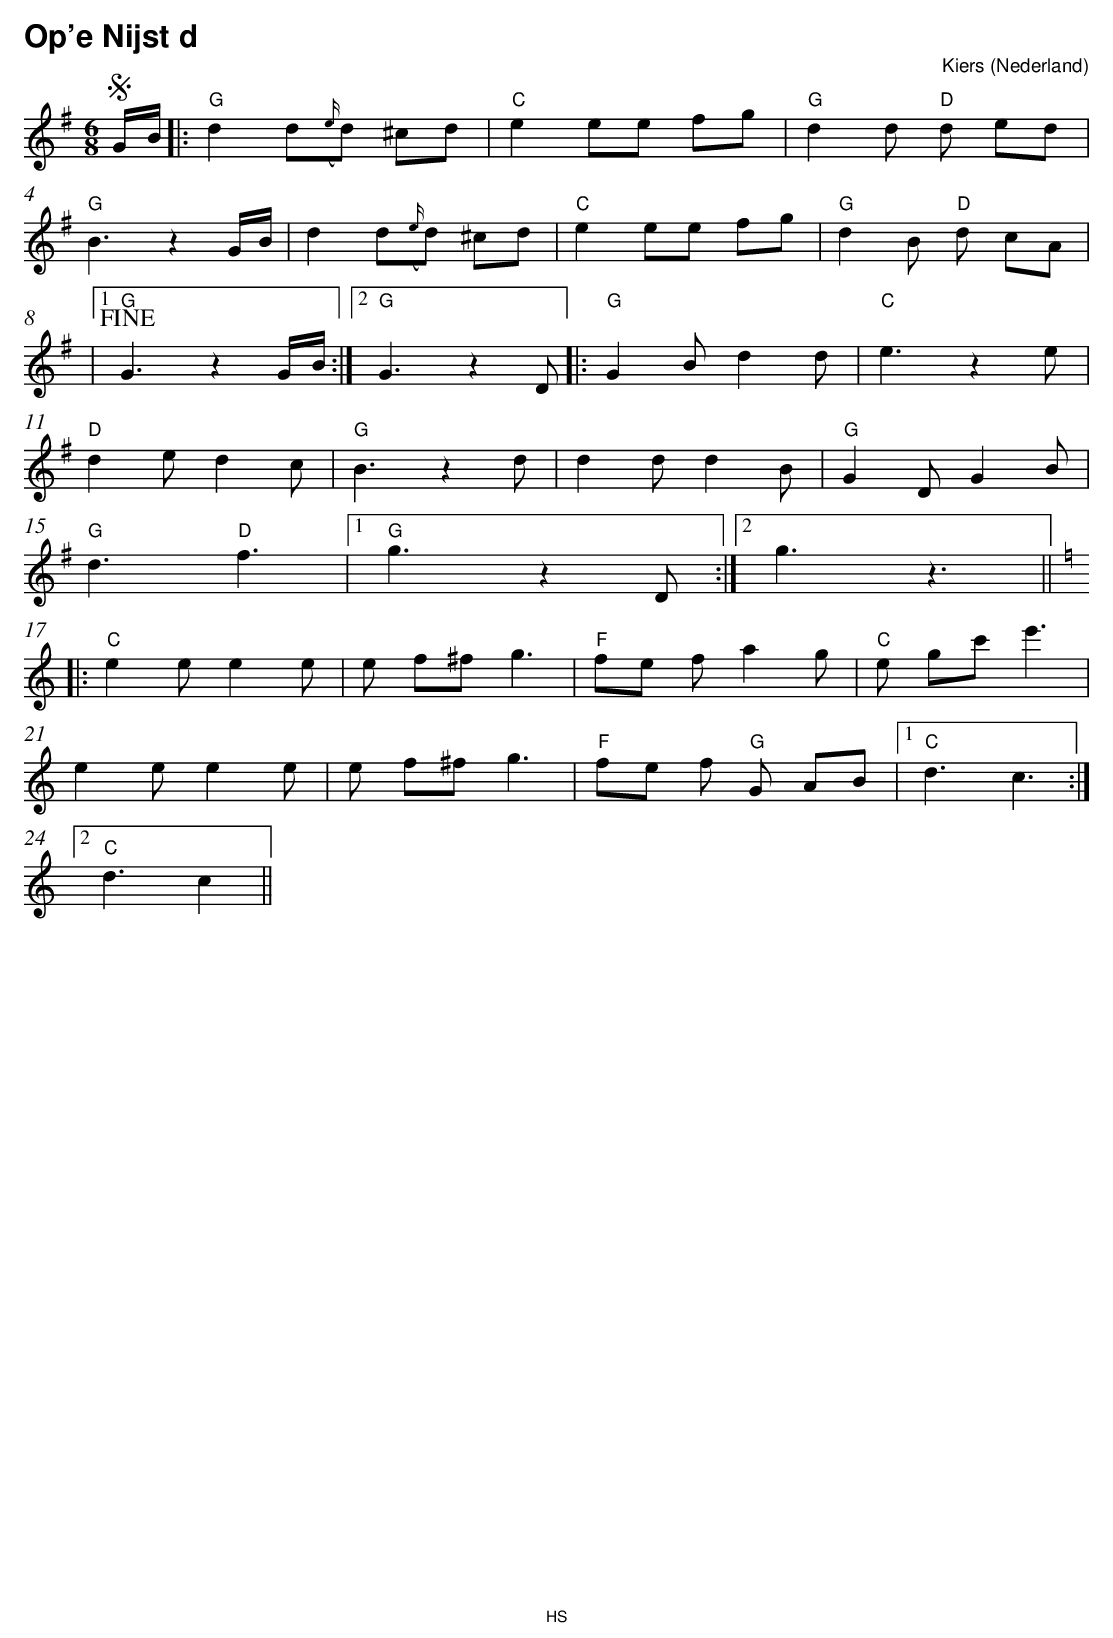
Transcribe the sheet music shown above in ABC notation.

X:1
T:Op'e Nijstd
C:Kiers
O:Nederland
M:6/8
L:1/8
Q:1/4=128
K:G
V:1
!segno!G/B/  |:"G" d2 d{(e/}d) ^cd |"C" e2 ee fg |"G" d2 d"D" d ed |
"G" B3 z2 G/B/|d2 d{(e/}d) ^cd |"C" e2 ee fg |"G" d2 B"D" d cA |
|1 !fine!"G" G3 z2 G/B/:|2 "G" G3 z2 D|| |:"G" G2 Bd2 d|"C" e3 z2 e|
"D" d2 ed2 c|"G" B3 z2 d|d2 dd2 B|"G" G2 DG2 B|
"G" d3 "D" f3 |1 "G" g3 z2 D:|2 g3 z3 || |:
K:C
"C" e2 ee2 e|e f^f g3 |"F" fe fa2 g|"C" e gc' e'3 |
e2 ee2 e|e f^f g3 |"F" fe f"G" G AB |1 "C" d3 c3 :|2
"C" d3 c2 ||
